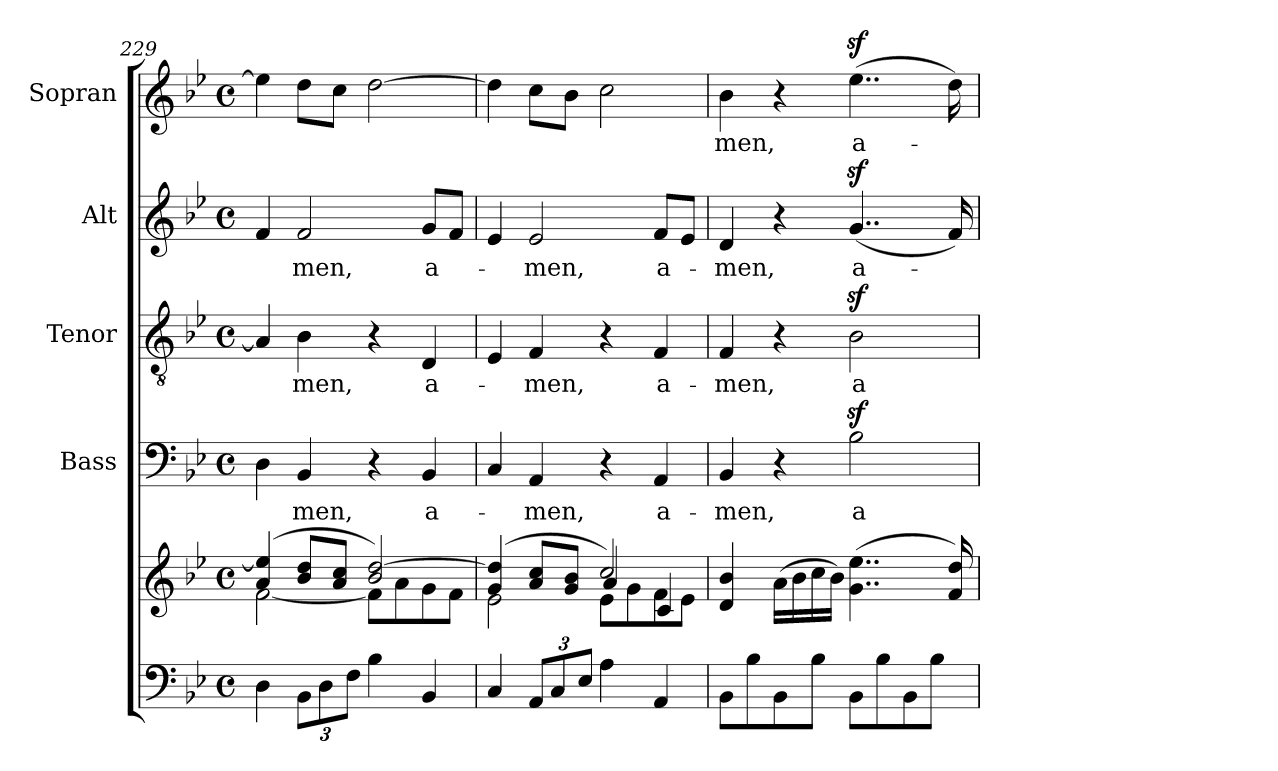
**kern	**kern	**kern	**text	**kern	**text	**kern	**text	**kern	**text
*part5	*part5	*part4	*part4	*part3	*part3	*part2	*part2	*part1	*part1
*staff6	*staff5	*staff4	*staff4	*staff3	*staff3	*staff2	*staff2	*staff1	*staff1
*	*	*I"Bass	*	*I"Tenor	*	*I"Alt	*	*I"Sopran	*
*	*	*I'B.	*	*I'T.	*	*I'A.	*	*I'S.	*
!!LO:PB:g=z
*clefF4	*clefG2	*clefF4	*	*clefGv2	*	*clefG2	*	*clefG2	*
*k[b-e-]	*k[b-e-]	*k[b-e-]	*	*k[b-e-]	*	*k[b-e-]	*	*k[b-e-]	*
*B-:	*B-:	*B-:	*	*B-:	*	*B-:	*	*B-:	*
*M4/4	*M4/4	*M4/4	*	*M4/4	*	*M4/4	*	*M4/4	*
*met(c)	*met(c)	*met(c)	*	*met(c)	*	*met(c)	*	*met(c)	*
=229	=229	=229	=229	=229	=229	=229	=229	=229	=229
*	*^	*	*	*	*	*	*	*	*
4D\	(4a/ 4ee-/]	[<2f\	4D\	.	4A/]	.	4f/	.	4ee-\]	.
!	!	!	!	!LO:LY:b	!	!LO:LY:b	!	!LO:LY:b	!	!
12BB-\L	8b-/ 8dd/L	.	4BB-/	-men,	4B-\	-men,	2f/	-men,	8dd\L	.
12D\	.	.	.	.	.	.	.	.	.	.
.	8a/ 8cc/J	.	.	.	.	.	.	.	8cc\J	.
12F\J	.	.	.	.	.	.	.	.	.	.
4B-\	2b-/ [>2dd/)	8f\L]	4r	.	4r	.	.	.	[2dd\	.
.	.	8a\	.	.	.	.	.	.	.	.
!	!	!	!	!LO:LY:b	!	!LO:LY:b	!	!LO:LY:b	!	!
4BB-/	.	8g\	4BB-/	a-	4D/	a-	8g/L	a-	.	.
.	.	8f\J	.	.	.	.	8f/J	.	.	.
=230	=230	=230	=230	=230	=230	=230	=230	=230	=230	=230
*	*	*^	*	*	*	*	*	*	*	*
4C/	(4g/ 4dd/]	2e-\	2ryy	4C/	.	4E-/	.	4e-/	.	4dd\]	.
!	!	!	!	!	!LO:LY:b	!	!LO:LY:b	!	!LO:LY:b	!	!
12AA/L	8a/ 8cc/L	.	.	4AA/	-men,	4F/	-men,	2e-/	-men,	8cc\L	.
12C/	.	.	.	.	.	.	.	.	.	.	.
.	8g/ 8b-/J	.	.	.	.	.	.	.	.	8b-\J	.
12E-/J	.	.	.	.	.	.	.	.	.	.	.
4A\	2cc/)	8e-\L	4a/	4r	.	4r	.	.	.	2cc\	.
.	.	8g\	.	.	.	.	.	.	.	.	.
!	!	!	!	!	!LO:LY:b	!	!LO:LY:b	!	!LO:LY:b	!	!
4AA/	.	8f\	4c/	4AA/	a-	4F/	a-	8f/L	a-	.	.
.	.	8e-\J	.	.	.	.	.	8e-/J	.	.	.
*	*	*v	*v	*	*	*	*	*	*	*	*
=231	=231	=231	=231	=231	=231	=231	=231	=231	=231	=231
!	!	!	!	!LO:LY:b	!	!LO:LY:b	!	!LO:LY:b	!	!LO:LY:b
*	*v	*v	*	*	*	*	*	*	*	*
8BB-\L	4d/ 4b-/	4BB-/	-men,	4F/	-men,	4d/	-men,	4b-\	-men,
8B-\	.	.	.	.	.	.	.	.	.
8BB-\	(>16a\LL	4r	.	4r	.	4r	.	4r	.
.	16b-\	.	.	.	.	.	.	.	.
8B-\J	16cc\	.	.	.	.	.	.	.	.
.	16b-\JJ)	.	.	.	.	.	.	.	.
!	!	!	!LO:LY:b	!	!LO:LY:b	!	!LO:LY:b	!	!LO:LY:b
8BB-\L	(>4..g\ 4..ee-\	2B-z>\	a-	2B-z>\	a-	(<4..gz>/	a-	(>4..ee-z>\	a-
8B-\	.	.	.	.	.	.	.	.	.
8BB-\	.	.	.	.	.	.	.	.	.
8B-\J	.	.	.	.	.	.	.	.	.
.	16f/ 16dd/)	.	.	.	.	16f/)	.	16dd\)	.
=	=	=	=	=	=	=	=	=	=
*-	*-	*-	*-	*-	*-	*-	*-	*-	*-
